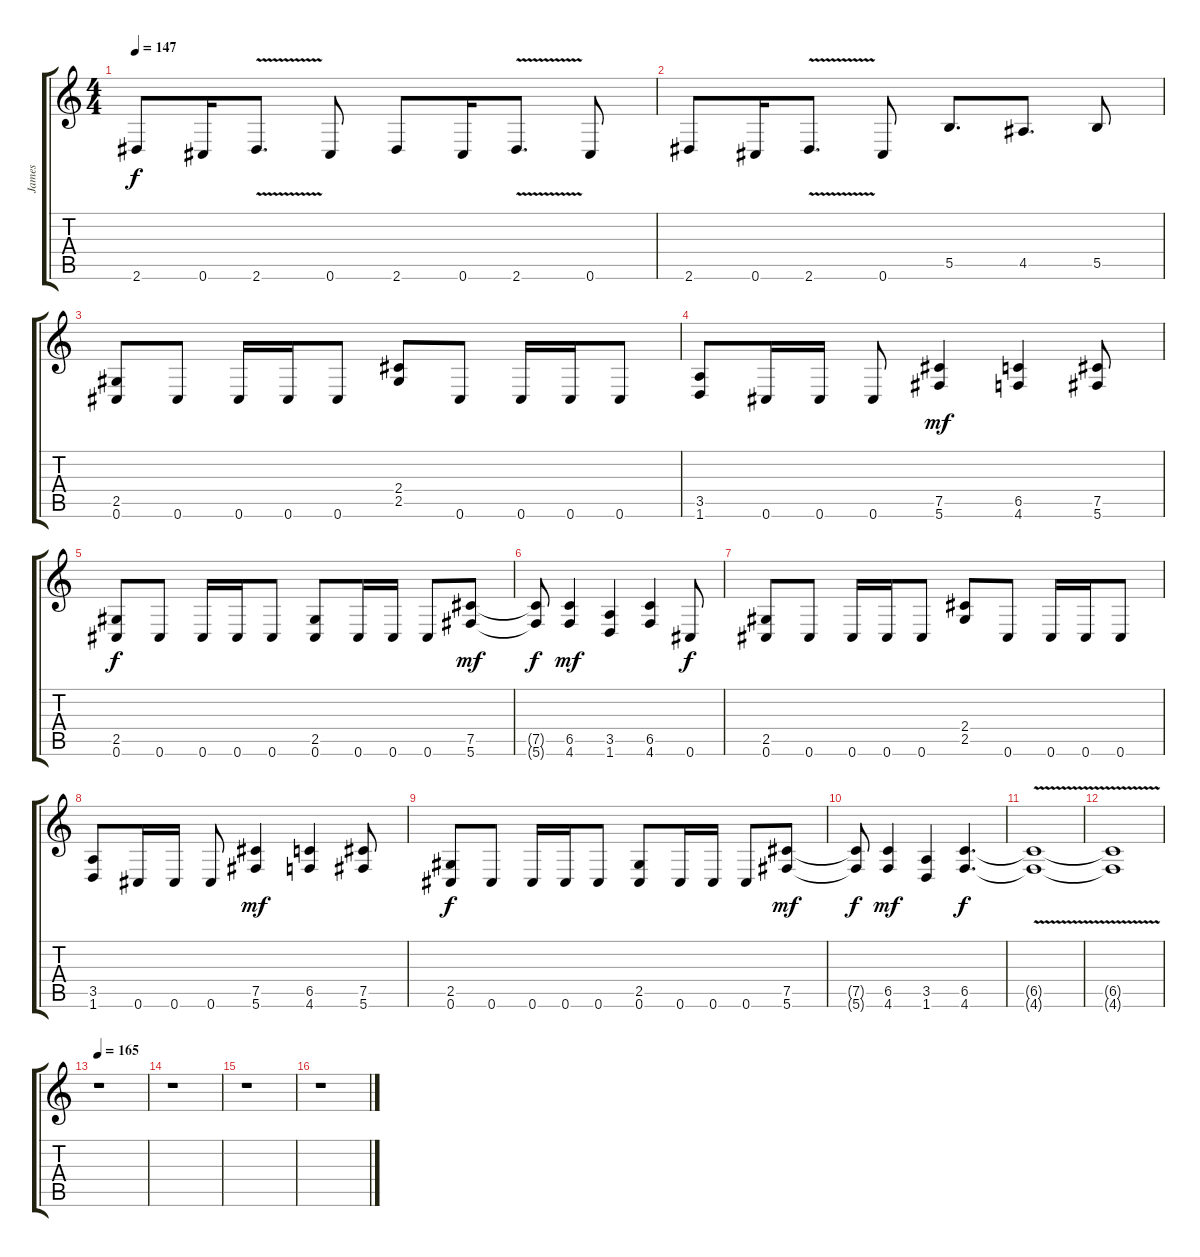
\track ("James" "James") {instrument distortionguitar}
\staff {score tabs}
\tuning (Db4 Ab3 E3 B2 Gb2 Db2) {hide}
\ts (4 4)
\tempo 147
\clef g2
\ks c
2.6.8{dy f} 0.6.16 2.6{v}.8{d} 0.6.8 2.6.8 0.6.16 2.6{v}.8{d} 0.6.8 |
2.6.8 0.6.16 2.6{v}.8{d} 0.6.8 5.5.8{d} 4.5.8{d} 5.5.8 |
(2.5 0.6).8 0.6.8 0.6.16 0.6.16 0.6.8 (2.4 2.5).8 0.6.8 0.6.16 0.6.16 0.6.8 |
(3.5 1.6).8 0.6.16 0.6.16 0.6.8 (7.5 5.6).4{dy mf} (6.5 4.6).4 (7.5 5.6).8 |
(2.5 0.6).8{dy f} 0.6.8 0.6.16 0.6.16 0.6.8 (2.5 0.6).8 0.6.16 0.6.16 0.6.8 (7.5 5.6).8{dy mf} |
(7.5{t} 5.6{t}).8{dy f} (6.5 4.6).4{dy mf} (3.5 1.6).4 (6.5 4.6).4 0.6.8{dy f} |
(2.5 0.6).8 0.6.8 0.6.16 0.6.16 0.6.8 (2.4 2.5).8 0.6.8 0.6.16 0.6.16 0.6.8 |
(3.5 1.6).8 0.6.16 0.6.16 0.6.8 (7.5 5.6).4{dy mf} (6.5 4.6).4 (7.5 5.6).8 |
(2.5 0.6).8{dy f} 0.6.8 0.6.16 0.6.16 0.6.8 (2.5 0.6).8 0.6.16 0.6.16 0.6.8 (7.5 5.6).8{dy mf} |
(7.5{t} 5.6{t}).8{dy f} (6.5 4.6).4{dy mf} (3.5 1.6).4 (6.5 4.6).4{d dy f} |
(6.5{v t} 4.6{t}).1 |
(6.5{t} 4.6{t}).1 |
\tempo 165
r.1 |
r.1 |
r.1 |
r.1
